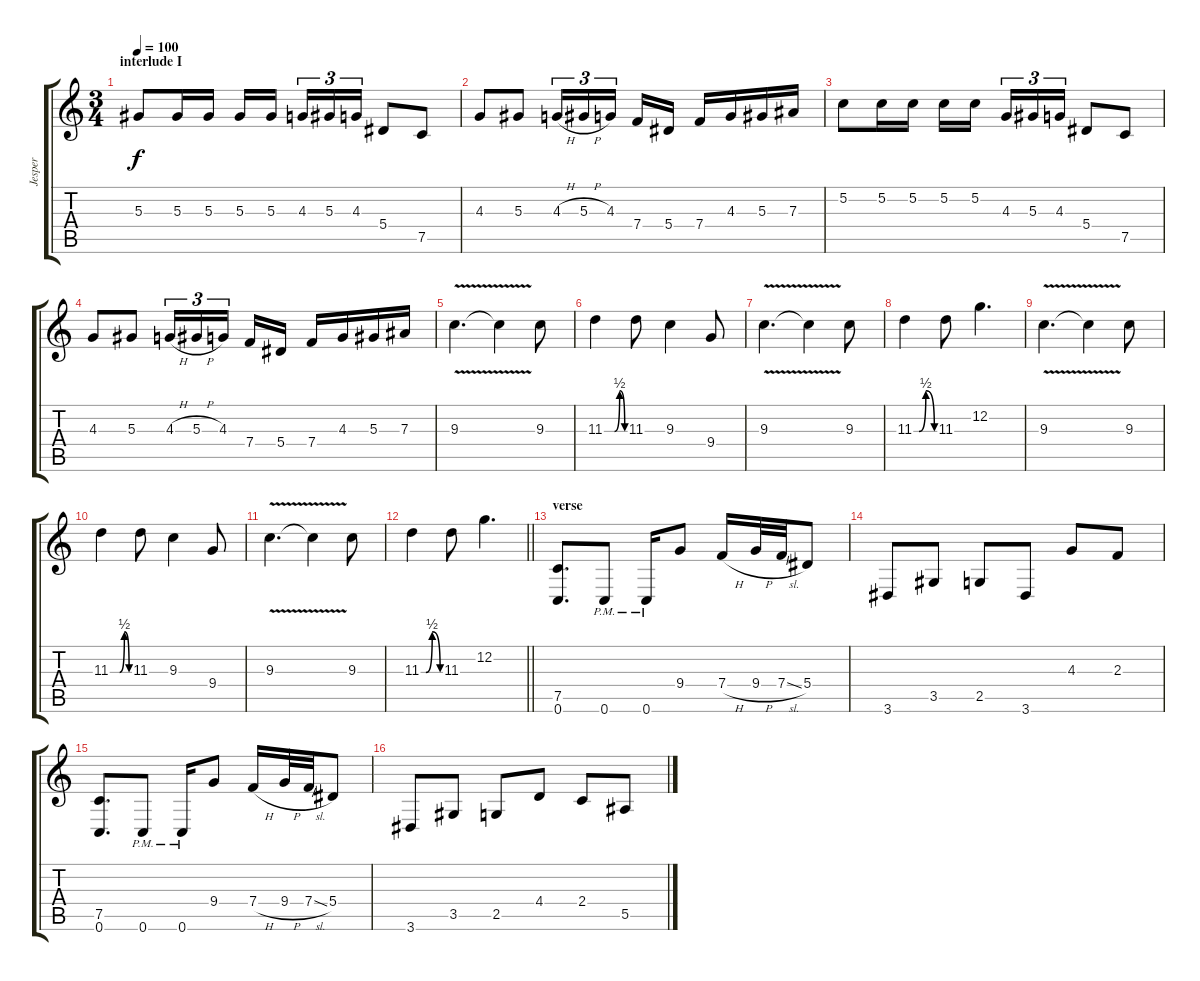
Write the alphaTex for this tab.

\track ("Jesper" "Jesper") {instrument distortionguitar}
\staff {score tabs}
\tuning (C4 G3 Eb3 Bb2 F2 C2) {hide}
\ts (3 4)
\section ("" "interlude I")
\tempo 100
\clef g2
\ks c
5.3.8{dy f} 5.3.16 5.3.16 5.3.16 5.3.16{beam splitsecondary} 4.3.16{tu (3 2)} 5.3.16{tu (3 2)} 4.3.16{tu (3 2)} 5.4.8 7.5.8 |
4.3.8 5.3.8 4.3{h}.16{tu (3 2)} 5.3{h}.16{tu (3 2)} 4.3.16{tu (3 2) beam splitsecondary} 7.4.16 5.4.16 7.4.16 4.3.16 5.3.16 7.3.16 |
5.2.8 5.2.16 5.2.16 5.2.16 5.2.16{beam splitsecondary} 4.3.16{tu (3 2)} 5.3.16{tu (3 2)} 4.3.16{tu (3 2)} 5.4.8 7.5.8 |
4.3.8 5.3.8 4.3{h}.16{tu (3 2)} 5.3{h}.16{tu (3 2)} 4.3.16{tu (3 2) beam splitsecondary} 7.4.16 5.4.16 7.4.16 4.3.16 5.3.16 7.3.16 |
9.3{v}.4{d} 9.3{t}.4 9.3.8 |
11.3{be (custom 0 0 30 0 45 2 60 0)}.4 11.3.8 9.3.4 9.4.8 |
9.3{v}.4{d} 9.3{t}.4 9.3.8 |
11.3{be (custom 0 0 15 0 35 2 60 0)}.4 11.3.8 12.2.4{d} |
9.3{v}.4{d} 9.3{t}.4 9.3.8 |
11.3{be (custom 0 0 30 0 45 2 60 0)}.4 11.3.8 9.3.4 9.4.8 |
9.3{v}.4{d} 9.3{t}.4 9.3.8 |
\barLineRight lightlight
11.3{be (custom 0 0 15 0 35 2 60 0)}.4 11.3.8 12.2.4{d} |
\section ("" "verse")
(7.5 0.6).8{d} 0.6{pm}.8 0.6{pm}.16 9.4.8 7.4{h}.16 9.4{h}.32 7.4{sl}.32 5.4.8 |
3.6.8 3.5.8 2.5.8 3.6.8 4.3.8 2.3.8 |
(7.5 0.6).8{d} 0.6{pm}.8 0.6{pm}.16 9.4.8 7.4{h}.16 9.4{h}.32 7.4{sl}.32 5.4.8 |
3.6.8 3.5.8 2.5.8 4.4.8 2.4.8 5.5.8
